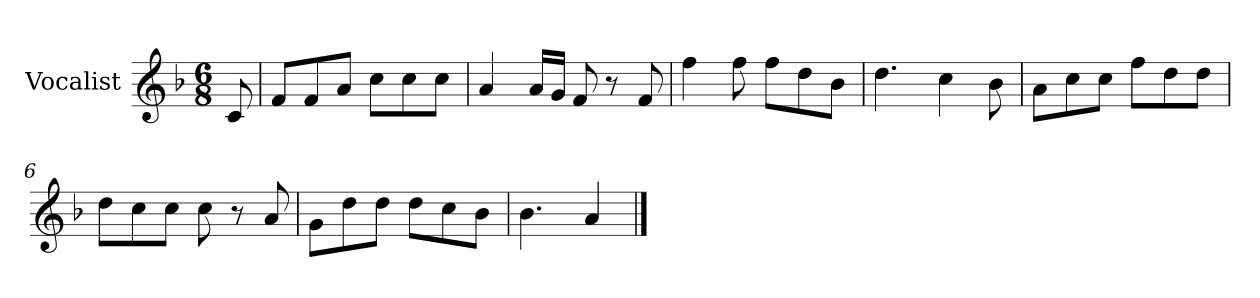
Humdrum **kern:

**kern
*part1
*staff1
*I"Vocalist
*k[b-]
*F:
*M6/8
=
8c
=1
8fL
8f
8aJ
8ccL
8cc
8ccJ
=2
4a
16aLL
16gJJ
8f
8r
8f
=3
4ff
8ff
8ffL
8dd
8b-J
=4
4.dd
4cc
8b-
=5
8aL
8cc
8ccJ
8ffL
8dd
8ddJ
=6
8ddL
8cc
8ccJ
8cc
8r
8a
=7
8gL
8dd
8ddJ
8ddL
8cc
8b-J
=8
4.b-
4a
==
*-
